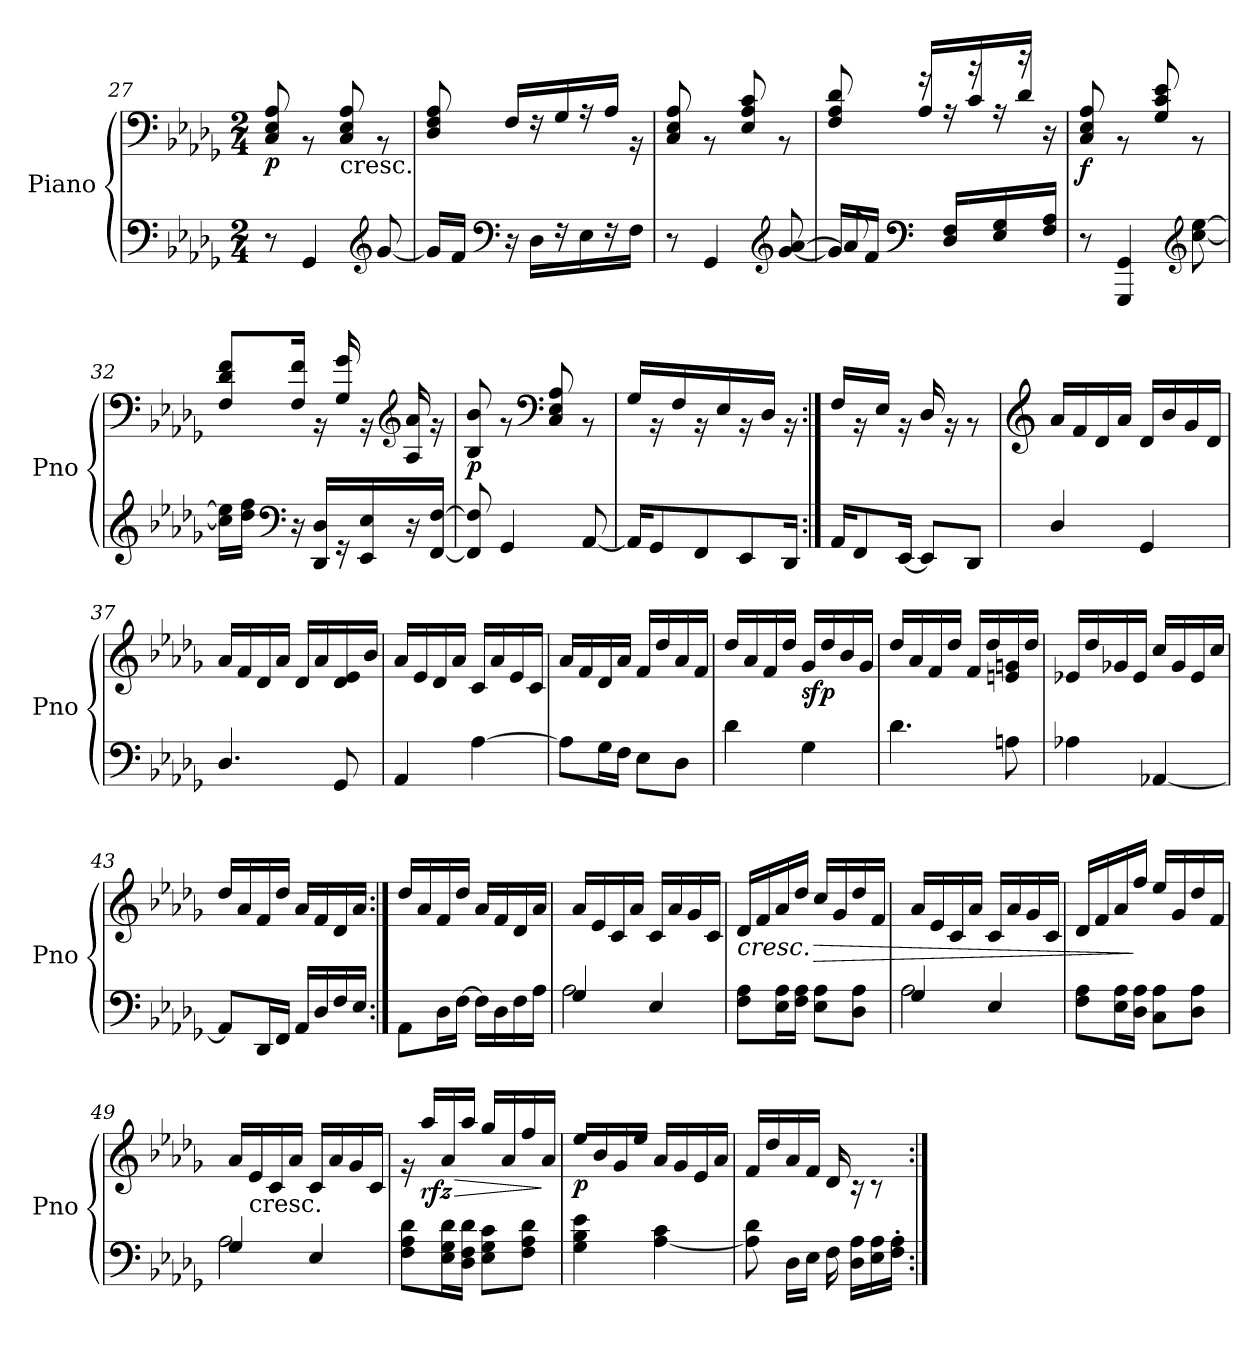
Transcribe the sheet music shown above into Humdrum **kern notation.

**kern	**kern	**dynam
*part1	*part1	*part1
*staff2	*staff1	*staff1/2
*I"Piano	*	*
*I'Pno	*	*
*clefF4	*clefF4	*
*k[b-e-a-d-g-]	*k[b-e-a-d-g-]	*
*D-:	*D-:	*
*M2/4	*M2/4	*
=27	=27	=27
*	*^	*
!	!	!	!LO:DY:b
8r	2ryy	8C/ 8E-/ 8A-/	p
4GG-/	.	8r	.
!	!	!LO:TX:b:t=cresc.	!
.	.	8C/ 8E-/ 8A-/	.
*clefG2	*	*	*
[8g-/	.	8r	.
!!LO:LB:g=z	!!
=28	=28	=28	=28
16g-/LL]	2ryy	8D-/ 8F/ 8A-/	.
16f/JJ	.	.	.
*clefF4	*	*	*
16r	.	16F/LL	.
16D-\LL	.	16rF	.
16r	.	16G-/	.
16E-\	.	16rA	.
16r	.	16A-/JJ	.
16F\JJ	.	16r	.
=29	=29	=29	=29
8r	2ryy	8C/ 8E-/ 8A-/	.
4GG-/	.	8r	.
.	.	8E-/ 8A-/ 8c/	.
*clefG2	*	*	*
[8g-/ [8a-/	.	8r	.
=30	=30	=30	=30
*^	*	*	*
16g-/LL]	8a-/]	8ryy	8F/ 8A-/ 8d-/	.
16f/JJ	.	.	.	.
*clefF4	*	*	*	*
16ryy	8ryy	16r	16A-/LL	.
16D-/ 16F/LL	.	16ryy	16rA	.
16ryy	4ryy	16r	16c/	.
16E-/ 16G-/	.	16ryy	16rA	.
16ryy	.	16r	16d-/JJ	.
16F/ 16A-/JJ	.	16ryy	16r	.
*v	*v	*	*	*
=31	=31	=31	=31
!	!	!	!LO:DY:b
8r	2ryy	8C/ 8E-/ 8A-/	f
4GGG-/ 4GG-/	.	8r	.
.	.	8G-/ 8c/ 8e-/	.
*clefG2	*	*	*
[8cc\ [8ee-\	.	8r	.
=32	=32	=32	=32
16cc\] 16ee-\]LL	2ryy	8F/ 8d-/ 8f/L	.
16dd-\ 16ff\JJ	.	.	.
*clefF4	*	*	*
16r	.	16F/ 16f/Jk	.
16DD-/ 16D-/LL	.	16r	.
16r	.	16G-/ 16g-/	.
16EE-/ 16E-/	.	16r	.
*	*clefG2	*	*
16r	.	16A-/ 16a-/	.
[16FF/ [16F/JJ	.	16r	.
!!LO:PB:g=z	!!
=33	=33	=33	=33
!	!	!	!LO:DY:b
8FF/] 8F/]	2ryy	8B-/ 8b-/	p
4GG-/	.	8r	.
*	*clefF4	*	*
.	.	8C/ 8E-/ 8A-/	.
[8AA-/	.	8r	.
=34	=34	=34	=34
16AA-/KL]	2ryy	16G-/LL	.
8GG-/	.	16r	.
.	.	16F/	.
8FF/	.	16r	.
.	.	16E-/	.
8EE-/	.	16r	.
.	.	16D-/JJ	.
16DD-/Jk	.	16r	.
=35:|!	=35:|!	=35:|!	=35:|!
16AA-/KL	2ryy	16F/LL	.
8FF/	.	16r	.
.	.	16E-/JJ	.
[16EE-/Jk	.	16r	.
8EE-/L]	.	16D-/	.
.	.	16r	.
8DD-/J	.	8r	.
=36	=36	=36	=36
*	*clefG2	*	*
!	!	!	!LO:DY:b
4D-/	2ryy	16a-/LL	other-dynamics
.	.	16f/	.
.	.	16d-/	.
.	.	16a-/JJ	.
4GG-/	.	16d-/LL	.
.	.	16b-/	.
.	.	16g-/	.
.	.	16d-/JJ	.
=37	=37	=37	=37
4.D-/	2ryy	16a-/LL	.
.	.	16f/	.
.	.	16d-/	.
.	.	16a-/JJ	.
.	.	16d-/LL	.
.	.	16a-/	.
8GG-/	.	16d-/ 16e-/	.
.	.	16b-/JJ	.
!!LO:LB:g=z	!!
=38	=38	=38	=38
4AA-/	2ryy	16a-/LL	.
.	.	16e-/	.
.	.	16d-/	.
.	.	16a-/JJ	.
[4A-\	.	16c/LL	.
.	.	16a-/	.
.	.	16e-/	.
.	.	16c/JJ	.
=39	=39	=39	=39
8A-\L]	2ryy	16a-/LL	.
.	.	16f/	.
16G-\L	.	16d-/	.
16F\JJ	.	16a-/JJ	.
8E-\L	.	16f/LL	.
.	.	16dd-/	.
8D-\J	.	16a-/	.
.	.	16f/JJ	.
=40	=40	=40	=40
4d-\	2ryy	16dd-/LL	.
.	.	16a-/	.
.	.	16f/	.
.	.	16dd-/JJ	.
!	!	!	!LO:DY:b
4G-\	.	16g-/LL	sfp
.	.	16dd-/	.
.	.	16b-/	.
.	.	16g-/JJ	.
=41	=41	=41	=41
4.d-\	2ryy	16dd-/LL	.
.	.	16a-/	.
.	.	16f/	.
.	.	16dd-/JJ	.
.	.	16f/LL	.
.	.	16dd-/	.
8An\	.	16en/ 16gn/	.
.	.	16dd-/JJ	.
=42	=42	=42	=42
4A-X\	2ryy	16e-X/LL	.
.	.	16dd-/	.
.	.	16g-X/	.
.	.	16e-/JJ	.
[4AA-X/	.	16cc/LL	.
.	.	16g-/	.
.	.	16e-/	.
.	.	16cc/JJ	.
!!LO:LB:g=z	!!
=43	=43	=43	=43
8AA-/L]	2ryy	16dd-/LL	.
.	.	16a-/	.
16DD-/L	.	16f/	.
16FF/JJ	.	16dd-/JJ	.
16AA-/LL	.	16a-/LL	.
16D-/	.	16f/	.
16F/	.	16d-/	.
16E-/JJ	.	16a-/JJ	.
=44:|!	=44:|!	=44:|!	=44:|!
8AA-\L	2ryy	16dd-/LL	.
.	.	16a-/	.
16D-\L	.	16f/	.
[16F\JJ	.	16dd-/JJ	.
16F\LL]	.	16a-/LL	.
16D-\	.	16f/	.
16F\	.	16d-/	.
16A-\JJ	.	16a-/JJ	.
*	*v	*v	*
=45	=45	=45
*^	*	*
4G-/	2A-\	16a-/LL	.
.	.	16e-/	.
.	.	16c/	.
.	.	16a-/JJ	.
4E-/	.	16c/LL	.
.	.	16a-/	.
.	.	16g-/	.
.	.	16c/JJ	.
*v	*v	*	*
=46	=46	=46
!	!	!LO:HP:b
*	*^	*
8F\ 8A-\L	2ryy	16d-/LL	<
.	.	16f/	.
16E-\ 16A-\L	.	16a-/	.
16F\ 16A-\JJ	.	16dd-/JJ	.
!	!	!	!LO:HP:b
8E-\ 8A-\L	.	16cc/LL	>
.	.	16g-/	.
8D-\ 8A-\J	.	16dd-/	.
.	.	16f/JJ	[
*	*v	*v	*
=47	=47	=47
*^	*	*
4G-/	2A-\	16a-/LL	.
.	.	16e-/	.
.	.	16c/	.
.	.	16a-/JJ	.
4E-/	.	16c/LL	.
.	.	16a-/	.
.	.	16g-/	.
.	.	16c/JJ	.
*v	*v	*	*
!!LO:LB:g=z
=48	=48	=48
*	*^	*
8F\ 8A-\L	2ryy	16d-/LL	.
.	.	16f/	.
16E-\ 16A-\L	.	16a-/	.
16D-\ 16A-\JJ	.	16ff/JJ	]
8C\ 8A-\L	.	16ee-/LL	.
.	.	16g-/	.
8D-\ 8A-\J	.	16dd-/	.
.	.	16f/JJ	.
*	*v	*v	*
=49	=49	=49
*^	*	*
4G-/	2A-\	16a-/LL	.
!	!	!LO:TX:b:t=cresc.	!
.	.	16e-/	.
.	.	16c/	.
.	.	16a-/JJ	.
4E-/	.	16c/LL	.
.	.	16a-/	.
.	.	16g-/	.
.	.	16c/JJ	.
*v	*v	*	*
=50	=50	=50
*	*^	*
8F\ 8A-\ 8d-\L	2ryy	16r	.
!	!	!	!LO:HP:b
!	!	!	!LO:DY:n=1:b
.	.	16aa-/LL	> rfz
16E-\ 16G-\ 16d-\L	.	16a-/	.
16D-\ 16F\ 16d-\JJ	.	16aa-/JJ	.
8E-\ 8G-\ 8c\L	.	16gg-/LL	.
.	.	16a-/	.
8F\ 8A-\ 8d-\J	.	16ff/	.
.	.	16a-/JJ	]
=51	=51	=51	=51
!	!	!	!LO:DY:b
4G-\ 4B-\ 4e-\	2ryy	16ee-/LL	p
.	.	16b-/	.
.	.	16g-/	.
.	.	16ee-/JJ	.
[4A-\ 4c\	.	16a-/LL	.
.	.	16g-/	.
.	.	16e-/	.
.	.	16a-/JJ	.
=52	=52	=52	=52
8A-\] 8d-\	2ryy	16f/LL	.
.	.	16dd-/	.
16D-\LL	.	16a-/	.
16E-\JJ	.	16f/JJ	.
16F\	.	16d-/	.
16D-\ 16A-\LL	.	16r	.
16E-\ 16A-\	.	8r	.
16F\' 16A-\'JJ	.	.	.
*	*v	*v	*
=:|!	=:|!	=:|!
*-	*-	*-
